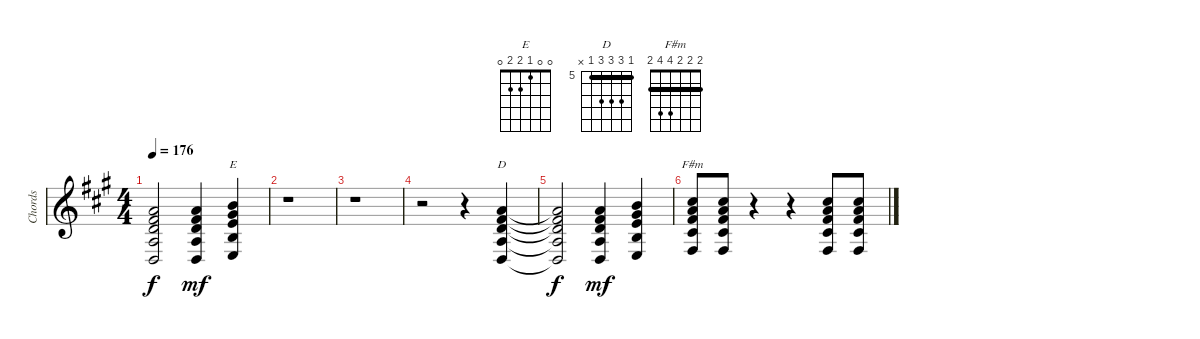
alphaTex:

\track ("Chords" "Chords") {instrument stringensemble1}
\staff {score}
\tuning (E4 B3 G3 D3 A2 E2) {hide}
\chord ("E" 0 0 1 2 2 0)
\chord ("D" 5 7 7 7 5 x) {firstfret 5 barre 5}
\chord ("F#m" 2 2 2 4 4 2) {barre 2}
\ts (4 4)
\tempo 176
\clef g2
\ks f#minor
(5.1{t} 7.2{t} 7.3{t} 7.4{t} 5.5{t}).2{dy f} (5.1 7.2 7.3 7.4 5.5).4{dy mf} (7.1 9.2 9.3 9.4 7.5).4{ch "E"} |
r.1 |
r.1 |
r.2 r.4 (5.1 7.2 7.3 7.4 5.5).4{ch "D"} |
(5.1{t} 7.2{t} 7.3{t} 7.4{t} 5.5{t}).2{dy f} (5.1 7.2 7.3 7.4 5.5).4{dy mf} (7.1 9.2 9.3 9.4 7.5).4 |
(9.1 10.2 11.3 11.4 9.5).8{ch "F#m"} (9.1 10.2 11.3 11.4 9.5).8 r.4 r.4 (9.1 10.2 11.3 11.4 9.5).8 (9.1 10.2 11.3 11.4 9.5).8
